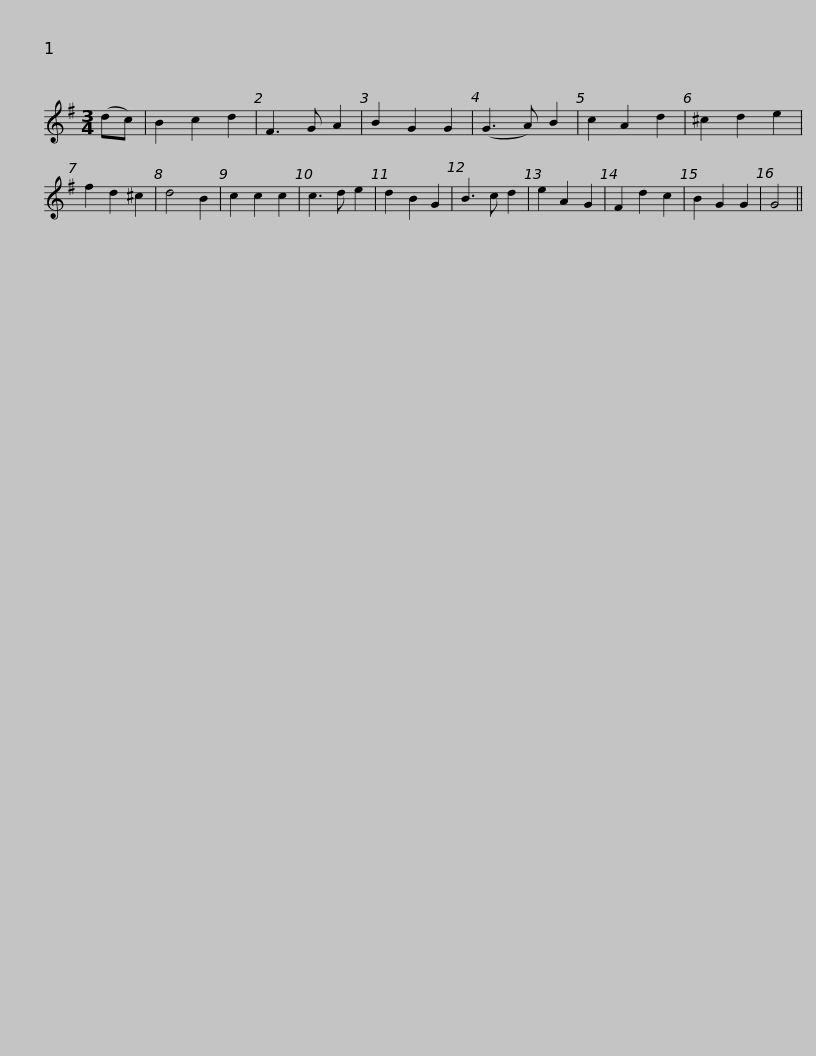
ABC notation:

X:1
L:1/8
M:3/4
I:linebreak $
K:G
V:1 treble
V:1
 (dc) | B2 c2 d2 | F3 G A2 | B2 G2 G2 | (G3 A) B2 | %5
 c2 A2 d2 | ^c2 d2 e2 | f2 d2 ^c2 | d4 B2 | c2 c2 c2 | %10
 c3 d e2 | d2 B2 G2 |$ B3 c d2 | e2 A2 G2 | F2 d2 c2 | %15
 B2 G2 G2 | G4 || %17
